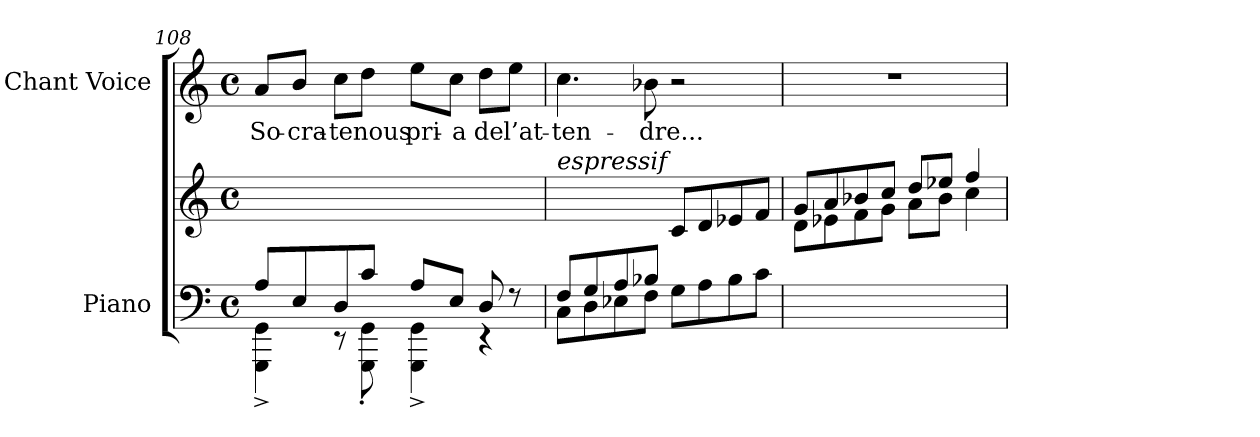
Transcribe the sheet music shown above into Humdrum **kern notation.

**kern	**kern	**kern	**text
*part2	*part2	*part1	*part1
*staff3	*staff2	*staff1	*staff1
*I"Piano	*	*I"Chant Voice	*
*I'Pno	*	*	*
*clefF4	*clefG2	*clefG2	*
*k[]	*k[]	*k[]	*
*M4/4	*M4/4	*M4/4	*
*met(c)	*met(c)	*met(c)	*
=108	=108	=108	=108
*^	*	*	*
8A/L	4GGG\^ 4GG\^	1ryy	8a/L	So-
8E/	.	.	8b/J	-cra-
8D/	8r	.	8cc\L	-te
8c/J	8GGG\' 8GG\'	.	8dd\J	nous
8A/L	4GGG\^ 4GG\^	.	8ee\L	pri-
8E/J	.	.	8cc\J	-a
8D/	4r	.	8dd\L	de
8r	.	.	8ee\J	l’at-
=109	=109	=109	=109	=109
!	!	!LO:TX:i:t=espressif	!	!
(8F/L	(<8C\L	2ryy	4.cc\	-ten-
8G/	8D\	.	.	.
8A/	8E-X\	.	.	.
8B-X/J	8F\J	.	8b-X\	-dre...
2ryy	8G\L	8c/L	2r	.
.	8A\	8d/	.	.
.	8B-\	8e-X/	.	.
.	8c\J	8f/J	.	.
*v	*v	*	*	*
=110	=110	=110	=110
*	*^	*	*
1ryy	8g/L	8d\L	1r	.
.	8a/	8e-X\	.	.
.	8b-X/	8f\	.	.
.	8cc/J	8g\J	.	.
.	8dd/L	8a\L	.	.
.	8ee-X/J	8b-\J	.	.
.	4ff/)	4cc\)	.	.
*	*v	*v	*	*
=	=	=	=
*-	*-	*-	*-
